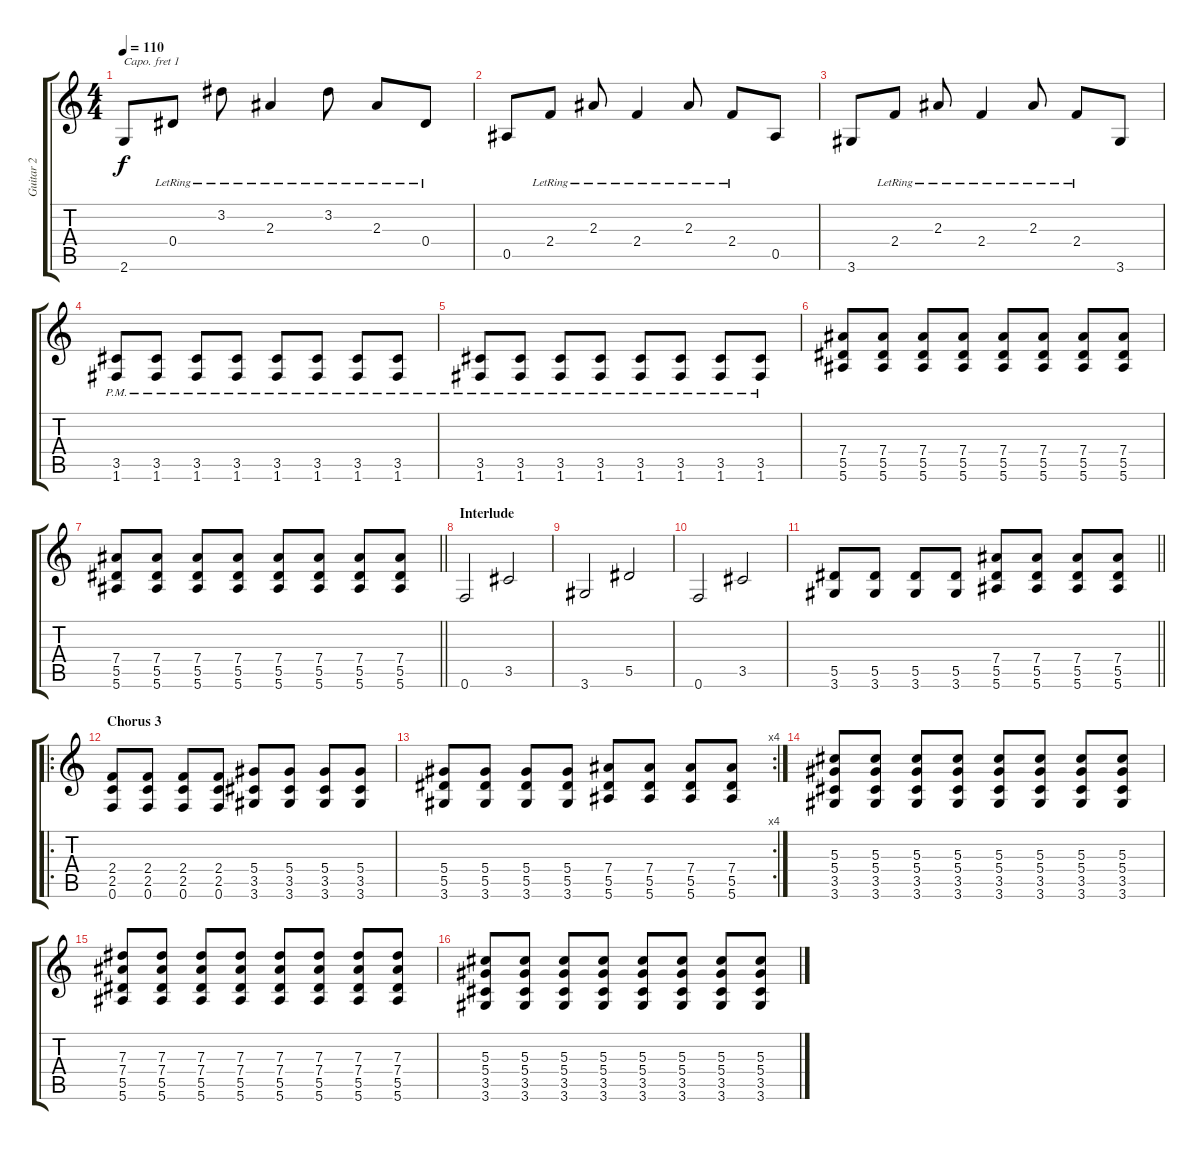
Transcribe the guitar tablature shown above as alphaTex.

\track ("Guitar 2" "Guitar 2") {instrument distortionguitar}
\staff {score tabs}
\capo 1
\tuning (E4 B3 G3 D3 A2 E2) {hide}
\ts (4 4)
\tempo 110
\clef g2
\ks c
2.6.8{dy f} 0.4{lr}.8 3.2{lr}.8 2.3{lr}.4 3.2{lr}.8 2.3{lr}.8 0.4{lr}.8 |
0.5.8 2.4{lr}.8 2.3{lr}.8 2.4{lr}.4 2.3{lr}.8 2.4{lr}.8 0.5.8 |
3.6.8 2.4{lr}.8 2.3{lr}.8 2.4{lr}.4 2.3{lr}.8 2.4{lr}.8 3.6.8 |
(3.5{pm} 1.6{pm}).8 (3.5{pm} 1.6{pm}).8 (3.5{pm} 1.6{pm}).8 (3.5{pm} 1.6{pm}).8 (3.5{pm} 1.6{pm}).8 (3.5{pm} 1.6{pm}).8 (3.5{pm} 1.6{pm}).8 (3.5{pm} 1.6{pm}).8 |
(3.5{pm} 1.6{pm}).8 (3.5{pm} 1.6{pm}).8 (3.5{pm} 1.6{pm}).8 (3.5{pm} 1.6{pm}).8 (3.5{pm} 1.6{pm}).8 (3.5{pm} 1.6{pm}).8 (3.5{pm} 1.6{pm}).8 (3.5{pm} 1.6{pm}).8 |
(7.4 5.5 5.6).8 (7.4 5.5 5.6).8 (7.4 5.5 5.6).8 (7.4 5.5 5.6).8 (7.4 5.5 5.6).8 (7.4 5.5 5.6).8 (7.4 5.5 5.6).8 (7.4 5.5 5.6).8 |
\barLineRight lightlight
(7.4 5.5 5.6).8 (7.4 5.5 5.6).8 (7.4 5.5 5.6).8 (7.4 5.5 5.6).8 (7.4 5.5 5.6).8 (7.4 5.5 5.6).8 (7.4 5.5 5.6).8 (7.4 5.5 5.6).8 |
\section ("" "Interlude")
0.6.2 3.5.2 |
3.6.2 5.5.2 |
0.6.2 3.5.2 |
\barLineRight lightlight
(5.5 3.6).8 (5.5 3.6).8 (5.5 3.6).8 (5.5 3.6).8 (7.4 5.5 5.6).8 (7.4 5.5 5.6).8 (7.4 5.5 5.6).8 (7.4 5.5 5.6).8 |
\ro
\section ("" "Chorus 3")
(2.4 2.5 0.6).8{balance 4} (2.4 2.5 0.6).8 (2.4 2.5 0.6).8 (2.4 2.5 0.6).8 (5.4 3.5 3.6).8 (5.4 3.5 3.6).8 (5.4 3.5 3.6).8 (5.4 3.5 3.6).8 |
\rc 4
(5.4 5.5 3.6).8 (5.4 5.5 3.6).8 (5.4 5.5 3.6).8 (5.4 5.5 3.6).8 (7.4 5.5 5.6).8 (7.4 5.5 5.6).8 (7.4 5.5 5.6).8 (7.4 5.5 5.6).8 |
(5.3 5.4 3.5 3.6).8{balance 8} (5.3 5.4 3.5 3.6).8 (5.3 5.4 3.5 3.6).8 (5.3 5.4 3.5 3.6).8 (5.3 5.4 3.5 3.6).8 (5.3 5.4 3.5 3.6).8 (5.3 5.4 3.5 3.6).8 (5.3 5.4 3.5 3.6).8 |
(7.3 7.4 5.5 5.6).8 (7.3 7.4 5.5 5.6).8 (7.3 7.4 5.5 5.6).8 (7.3 7.4 5.5 5.6).8 (7.3 7.4 5.5 5.6).8 (7.3 7.4 5.5 5.6).8 (7.3 7.4 5.5 5.6).8 (7.3 7.4 5.5 5.6).8 |
(5.3 5.4 3.5 3.6).8 (5.3 5.4 3.5 3.6).8 (5.3 5.4 3.5 3.6).8 (5.3 5.4 3.5 3.6).8 (5.3 5.4 3.5 3.6).8 (5.3 5.4 3.5 3.6).8 (5.3 5.4 3.5 3.6).8 (5.3 5.4 3.5 3.6).8
